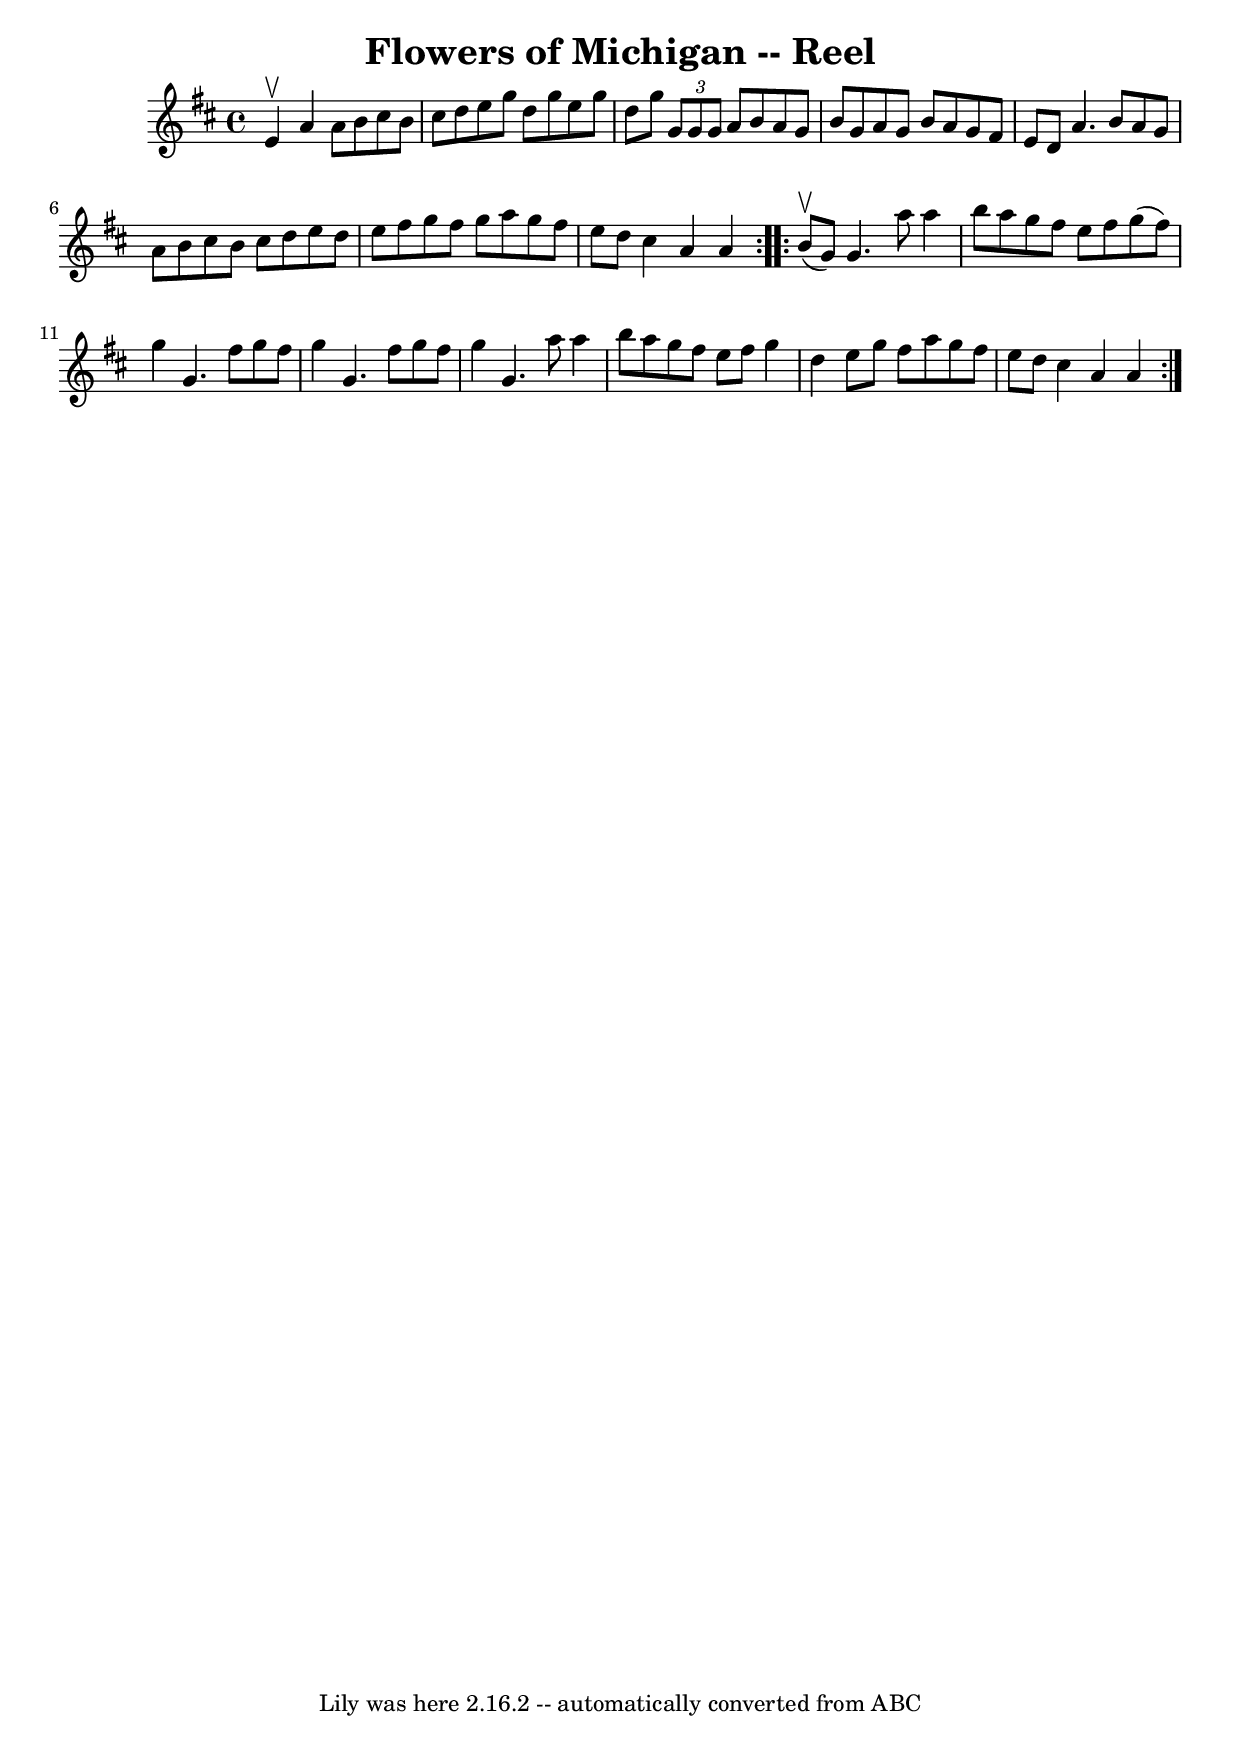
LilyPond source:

\version "2.7.40"
\include "Mammoth.ily"
\header {
	%% book = "Ryan's Mammoth Collection"
	crossRefNumber = "1"
	footnotes = "\\\\390"
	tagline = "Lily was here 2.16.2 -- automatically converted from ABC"
	title = "Flowers of Michigan -- Reel"
}
voicedefault =  {
\set Score.defaultBarType = "empty"

\repeat volta 2 {
\time 4/4 \key a \mixolydian e'4^\upbow |
 a'4 a'8 b'8    
cis''8 b'8 cis''8 d''8    |
 e''8 g''8 d''8 g''8    
e''8 g''8 d''8 g''8    |
   \times 2/3 { g'8 g'8 g'8  }  
 a'8 b'8 a'8 g'8 b'8 g'8    |
 a'8 g'8 b'8 a'8  
 g'8 fis'8 e'8 d'8    |
 a'4. b'8 a'8 g'8 a'8   
 b'8    |
 cis''8 b'8 cis''8 d''8 e''8 d''8 e''8    
fis''8    |
 g''8 fis''8 g''8 a''8 g''8 fis''8 e''8   
 d''8    |
 cis''4 a'4 a'4  }     \repeat volta 2 { b'8 
^\upbow(g'8) |
 g'4. a''8 a''4 b''8 a''8    
|
 g''8 fis''8 e''8 fis''8 g''8 (fis''8) g''4    
|
 g'4. fis''8 g''8 fis''8 g''4    |
 g'4.    
fis''8 g''8 fis''8 g''4    |
 g'4. a''8 a''4 b''8   
 a''8    |
 g''8 fis''8 e''8 fis''8 g''4 d''4    
|
 e''8 g''8 fis''8 a''8 g''8 fis''8 e''8 d''8    
|
 cis''4 a'4 a'4  }   
}

\score{
    <<

	\context Staff="default"
	{
	    \voicedefault 
	}

    >>
	\layout {
	}
	\midi {}
}
